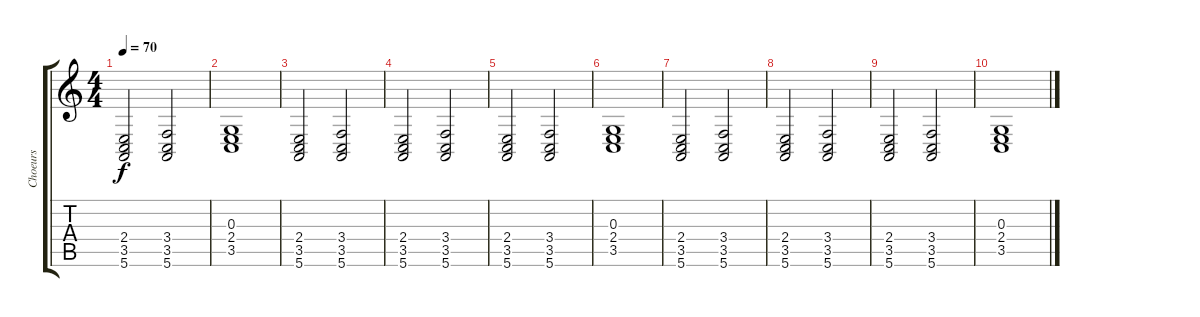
\track ("Choeurs" "Choeurs") {instrument choiraahs}
\staff {score tabs}
\tuning (E4 B3 G3 D3 A2 E2) {hide}
\ts (4 4)
\tempo 70
\clef g2
\ks c
(2.4 3.5 5.6).2{dy f} (3.4 3.5 5.6).2 |
(0.3 2.4 3.5).1 |
(2.4 3.5 5.6).2 (3.4 3.5 5.6).2 |
(2.4 3.5 5.6).2 (3.4 3.5 5.6).2 |
(2.4 3.5 5.6).2 (3.4 3.5 5.6).2 |
(0.3 2.4 3.5).1 |
(2.4 3.5 5.6).2 (3.4 3.5 5.6).2 |
(2.4 3.5 5.6).2 (3.4 3.5 5.6).2 |
(2.4 3.5 5.6).2 (3.4 3.5 5.6).2 |
(0.3 2.4 3.5).1
